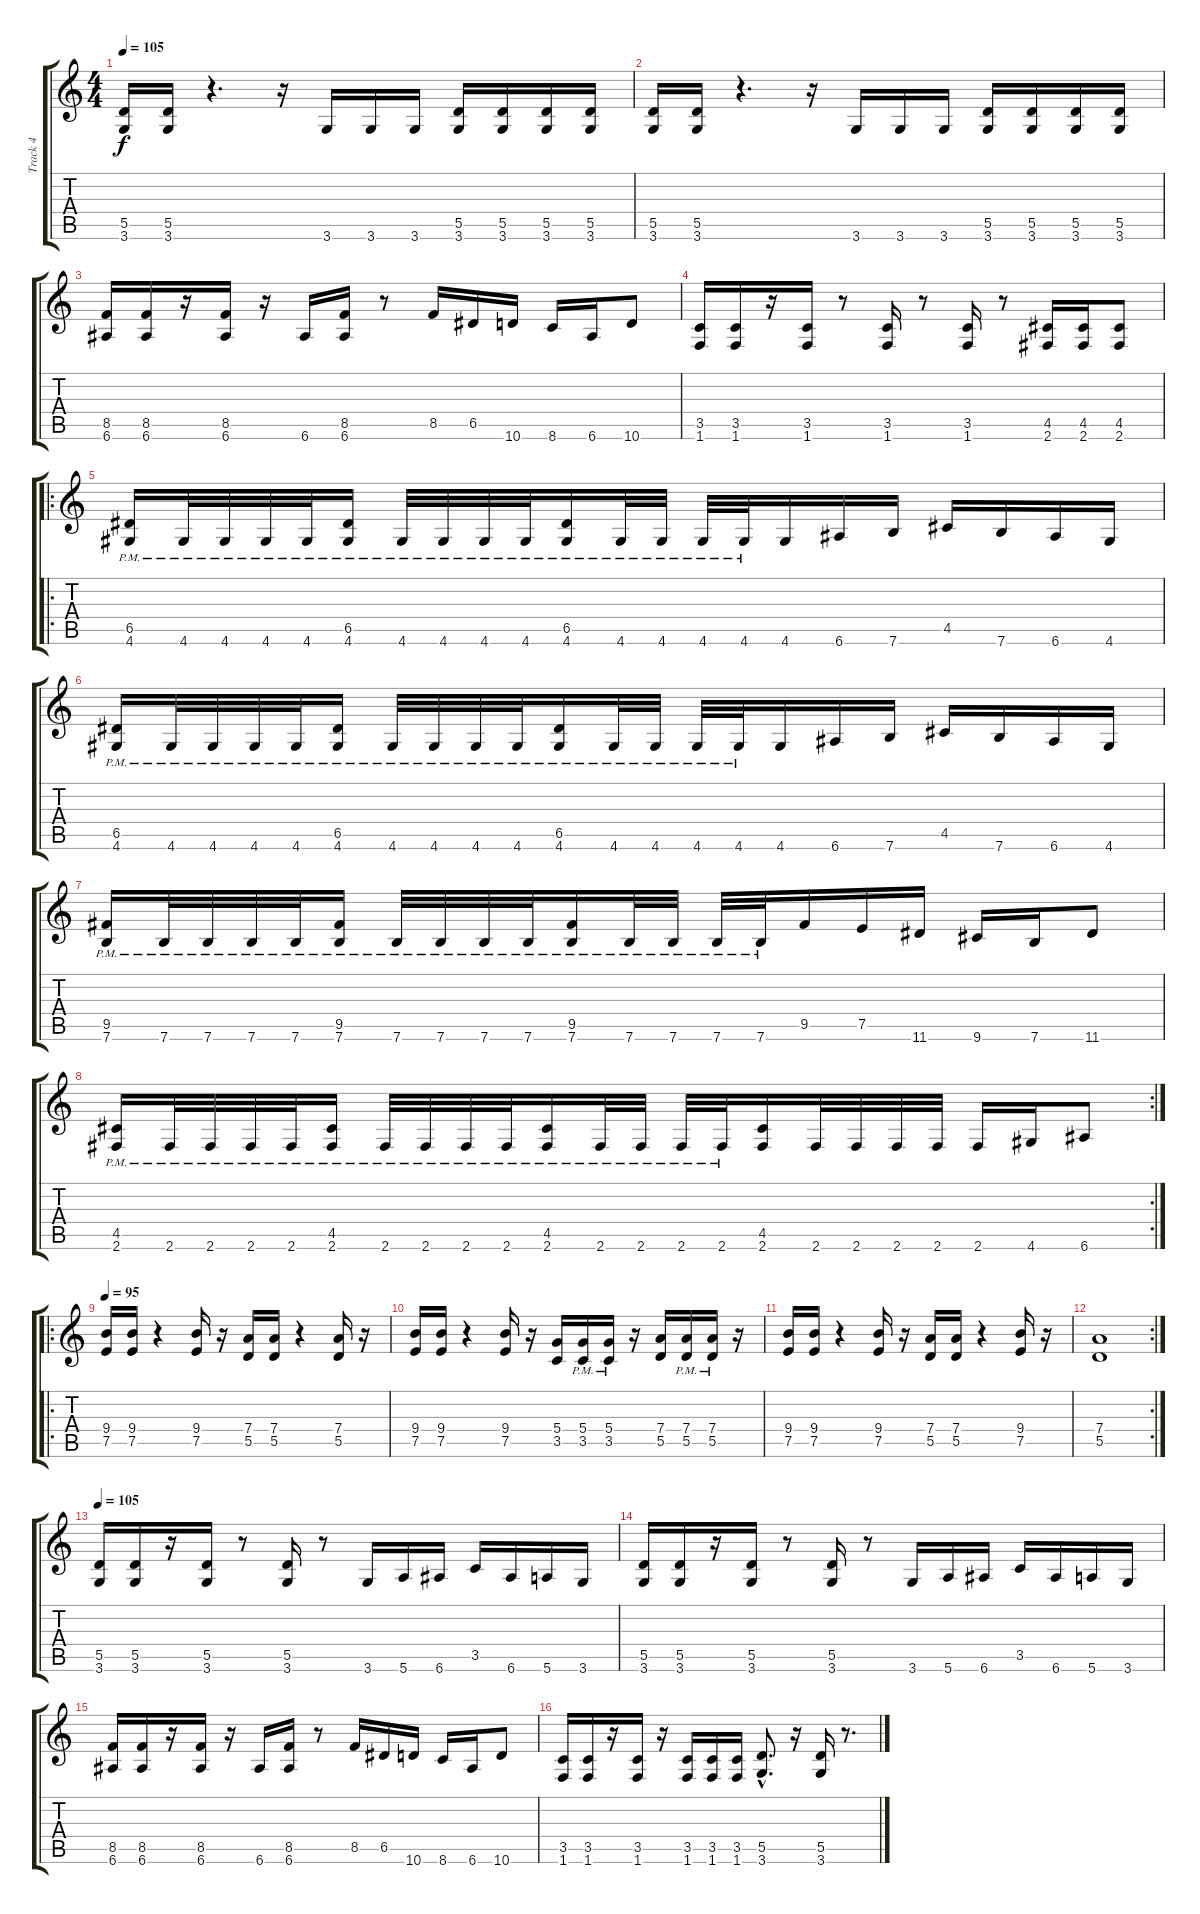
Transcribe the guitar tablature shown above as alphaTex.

\track ("Track 4" "Track 4") {instrument distortionguitar}
\staff {score tabs}
\tuning (E4 B3 G3 D3 A2 E2) {hide}
\ts (4 4)
\tempo 105
\clef g2
\ks c
(5.5 3.6).16{dy f} (5.5 3.6).16 r.4{d} r.16 3.6.16 3.6.16 3.6.16 (5.5 3.6).16 (5.5 3.6).16 (5.5 3.6).16 (5.5 3.6).16 |
(5.5 3.6).16 (5.5 3.6).16 r.4{d} r.16 3.6.16 3.6.16 3.6.16 (5.5 3.6).16 (5.5 3.6).16 (5.5 3.6).16 (5.5 3.6).16 |
(8.5 6.6).16 (8.5 6.6).16 r.16 (8.5 6.6).16 r.16 6.6.16 (8.5 6.6).16 r.8 8.5.16 6.5.16 10.6.16 8.6.16 6.6.16 10.6.8 |
(3.5 1.6).16 (3.5 1.6).16 r.16 (3.5 1.6).16 r.8 (3.5 1.6).16 r.8 (3.5 1.6).16 r.8 (4.5 2.6).16 (4.5 2.6).16 (4.5 2.6).8 |
\ro
(6.5{pm} 4.6{pm}).16 4.6{pm}.32 4.6{pm}.32 4.6{pm}.32 4.6{pm}.32 (6.5{pm} 4.6{pm}).16 4.6{pm}.32 4.6{pm}.32 4.6{pm}.32 4.6{pm}.32 (6.5{pm} 4.6{pm}).16 4.6{pm}.32 4.6{pm}.32 4.6{pm}.32 4.6{pm}.32 4.6.16 6.6.16 7.6.16 4.5.16 7.6.16 6.6.16 4.6.16 |
(6.5{pm} 4.6{pm}).16 4.6{pm}.32 4.6{pm}.32 4.6{pm}.32 4.6{pm}.32 (6.5{pm} 4.6{pm}).16 4.6{pm}.32 4.6{pm}.32 4.6{pm}.32 4.6{pm}.32 (6.5{pm} 4.6{pm}).16 4.6{pm}.32 4.6{pm}.32 4.6{pm}.32 4.6{pm}.32 4.6.16 6.6.16 7.6.16 4.5.16 7.6.16 6.6.16 4.6.16 |
(9.5{pm} 7.6{pm}).16 7.6{pm}.32 7.6{pm}.32 7.6{pm}.32 7.6{pm}.32 (9.5{pm} 7.6{pm}).16 7.6{pm}.32 7.6{pm}.32 7.6{pm}.32 7.6{pm}.32 (9.5{pm} 7.6{pm}).16 7.6{pm}.32 7.6{pm}.32 7.6{pm}.32 7.6{pm}.32 9.5.16 7.5.16 11.6.16 9.6.16 7.6.16 11.6.8 |
\rc 2
(4.5{pm} 2.6{pm}).16 2.6{pm}.32 2.6{pm}.32 2.6{pm}.32 2.6{pm}.32 (4.5{pm} 2.6{pm}).16 2.6{pm}.32 2.6{pm}.32 2.6{pm}.32 2.6{pm}.32 (4.5{pm} 2.6{pm}).16 2.6{pm}.32 2.6{pm}.32 2.6{pm}.32 2.6{pm}.32 (4.5 2.6).16 2.6.32 2.6.32 2.6.32 2.6.32 2.6.16 4.6.16 6.6.8 |
\ro
\tempo 95
(9.4 7.5).16 (9.4 7.5).16 r.4 (9.4 7.5).16 r.16 (7.4 5.5).16 (7.4 5.5).16 r.4 (7.4 5.5).16 r.16 |
(9.4 7.5).16 (9.4 7.5).16 r.4 (9.4 7.5).16 r.16 (5.4 3.5).16 (5.4{pm} 3.5{pm}).16 (5.4{pm} 3.5{pm}).16 r.16 (7.4 5.5).16 (7.4{pm} 5.5{pm}).16 (7.4{pm} 5.5{pm}).16 r.16 |
(9.4 7.5).16 (9.4 7.5).16 r.4 (9.4 7.5).16 r.16 (7.4 5.5).16 (7.4 5.5).16 r.4 (9.4 7.5).16 r.16 |
\rc 2
(7.4 5.5).1 |
\tempo 105
(5.5 3.6).16 (5.5 3.6).16 r.16 (5.5 3.6).16 r.8 (5.5 3.6).16 r.8 3.6.16 5.6.16 6.6.16 3.5.16 6.6.16 5.6.16 3.6.16 |
(5.5 3.6).16 (5.5 3.6).16 r.16 (5.5 3.6).16 r.8 (5.5 3.6).16 r.8 3.6.16 5.6.16 6.6.16 3.5.16 6.6.16 5.6.16 3.6.16 |
(8.5 6.6).16 (8.5 6.6).16 r.16 (8.5 6.6).16 r.16 6.6.16 (8.5 6.6).16 r.8 8.5.16 6.5.16 10.6.16 8.6.16 6.6.16 10.6.8 |
(3.5 1.6).16 (3.5 1.6).16 r.16 (3.5 1.6).16 r.16 (3.5 1.6).16 (3.5 1.6).16 (3.5 1.6).16 (5.5{hac} 3.6{hac}).8{d} r.16 (5.5 3.6).16 r.8{d}
